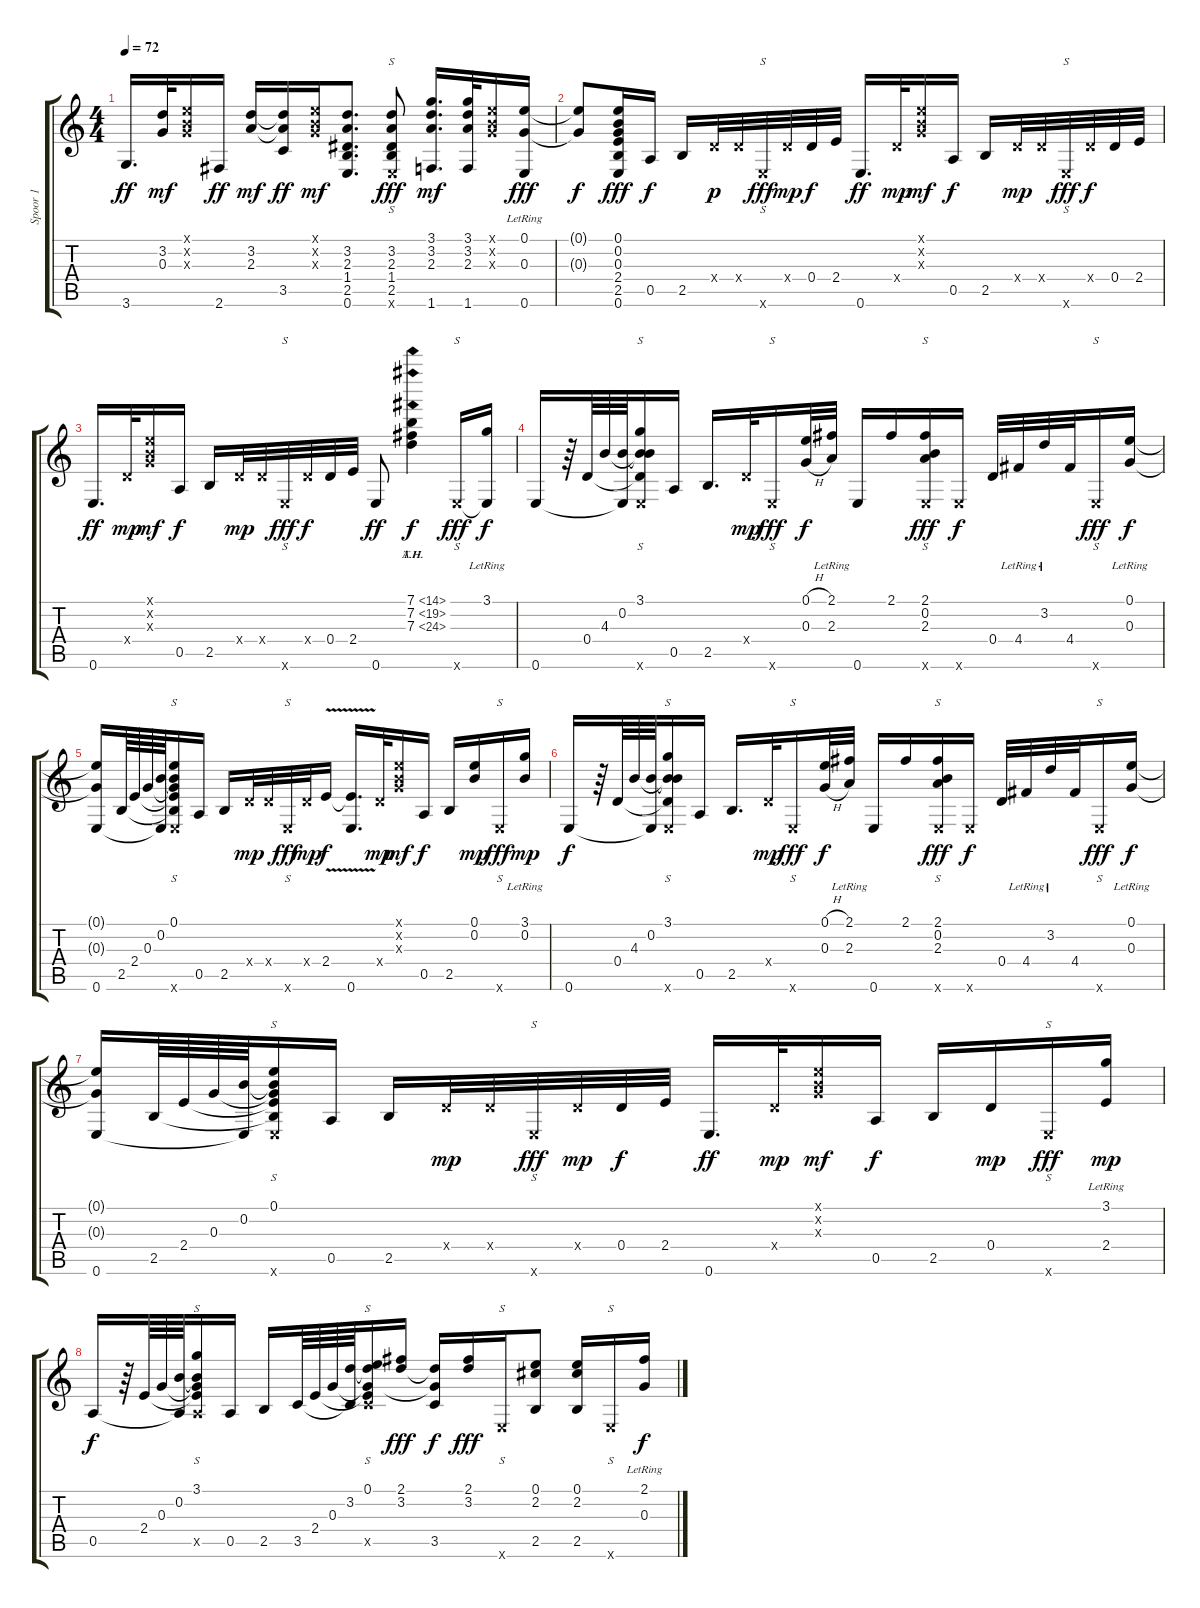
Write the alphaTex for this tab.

\track ("Spoor 1" "Spoor 1") {instrument acousticguitarsteel}
\staff {score tabs}
\tuning (E4 B3 G3 D3 A2 E2) {hide}
\ts (4 4)
\tempo 72
\clef g2
\ks c
3.6.16{d dy ff} (3.2 0.3).32{dy mf} (0.1{x} 0.2{x} 0.3{x}).16 2.6.16{dy ff} (3.2 2.3).16{dy mf} (3.2{t} 2.3{t} 3.5).16{dy ff} (0.1{x} 0.2{x} 0.3{x}).16{dy mf} (3.2 2.3 1.4 2.5 0.6).8{d} (3.2 2.3 1.4 2.5 0.6{x}).8{s dy fff} (3.1 3.2 2.3 1.6).16{d dy mf} (3.1 3.2 2.3 1.6).32 (0.1{x} 0.2{x} 0.3{x}).16 (0.1{lr} 0.3{lr} 0.6).16{dy fff} |
(0.1{t} 0.3{t}).8{dy f} (0.1 0.2 0.3 2.4 2.5 0.6).16{dy fff} 0.5.16{dy f} 2.5.16 0.4{x}.32{dy p} 0.4{x}.32 0.6{x}.32{s dy fff} 0.4{x}.32{dy mp} 0.4.32{dy f} 2.4.32 0.6.16{d dy ff} 0.4{x}.32{dy mp} (0.1{x} 0.2{x} 0.3{x}).16{dy mf} 0.5.16{dy f} 2.5.16 0.4{x}.32{dy mp} 0.4{x}.32 0.6{x}.32{s dy fff} 0.4{x}.32{dy f} 0.4.32 2.4.32 |
0.6.16{d dy ff} 0.4{x}.32{dy mp} (0.1{x} 0.2{x} 0.3{x}).16{dy mf} 0.5.16{dy f} 2.5.16 0.4{x}.32{dy mp} 0.4{x}.32 0.6{x}.32{s dy fff} 0.4{x}.32{dy f} 0.4.32 2.4.32 0.6.8{dy ff} (7.1{th 7} 7.2{ah 12} 7.3{ah 17}).4{dy f} 0.6{x}.16{s dy fff} (3.1{lr} 0.6{t}).16{dy f} |
0.6.16 r.64 0.4.64 4.3.64 (0.2 0.6{t}).64 (3.1 0.2{t} 4.3{t} 0.4{t} 0.6{x}).16{s} 0.5.16 2.5.16{d} 0.4{x}.32{dy mp} 0.6{x}.16{s dy fff} (0.1{h} 0.3{h}).32{dy f} (2.1{lr} 2.3{lr}).32 0.6.16 2.1.16 (2.1 0.2 2.3 0.6{x}).16{s dy fff} 0.6{x}.16{dy f} 0.4.32 4.4{lr}.32 3.2{lr}.32 4.4.32 0.6{x}.16{s dy fff} (0.1{lr} 0.3{lr}).16{dy f} |
(0.1{t} 0.3{t} 0.6).16 2.5.64 2.4.64 0.3.64 (0.2 0.6{t}).64 (0.1 0.2{t} 0.3{t} 2.4{t} 2.5{t} 0.6{x}).16{s} 0.5.16 2.5.16 0.4{x}.32{dy mp} 0.4{x}.32 0.6{x}.32{s dy fff} 0.4{x}.32{dy mp} 2.4{v}.16{dy f} (2.4{t} 0.6).16{d} 0.4{x}.32{dy mp} (0.1{x} 0.2{x} 0.3{x}).16{dy mf} 0.5.16{dy f} 2.5.16 (0.1 0.2).16{dy mp} 0.6{x}.16{s dy fff} (3.1{lr} 0.2{lr}).16{dy mp} |
0.6.16{dy f} r.64 0.4.64 4.3.64 (0.2 0.6{t}).64 (3.1 0.2{t} 4.3{t} 0.4{t} 0.6{x}).16{s} 0.5.16 2.5.16{d} 0.4{x}.32{dy mp} 0.6{x}.16{s dy fff} (0.1{h} 0.3{h}).32{dy f} (2.1{lr} 2.3{lr}).32 0.6.16 2.1.16 (2.1 0.2 2.3 0.6{x}).16{s dy fff} 0.6{x}.16{dy f} 0.4.32 4.4{lr}.32 3.2{lr}.32 4.4.32 0.6{x}.16{s dy fff} (0.1{lr} 0.3{lr}).16{dy f} |
(0.1{t} 0.3{t} 0.6).16 2.5.64 2.4.64 0.3.64 (0.2 0.6{t}).64 (0.1 0.2{t} 0.3{t} 2.4{t} 2.5{t} 0.6{x}).16{s} 0.5.16 2.5.16 0.4{x}.32{dy mp} 0.4{x}.32 0.6{x}.32{s dy fff} 0.4{x}.32{dy mp} 0.4.32{dy f} 2.4.32 0.6.16{d dy ff} 0.4{x}.32{dy mp} (0.1{x} 0.2{x} 0.3{x}).16{dy mf} 0.5.16{dy f} 2.5.16 0.4.16{dy mp} 0.6{x}.16{s dy fff} (3.1{lr} 2.4).16{dy mp} |
0.5.16{dy f} r.64 2.4.64 0.3.64 (0.2 0.5{t}).64 (3.1 0.2{t} 0.3{t} 2.4{t} 0.5{x}).16{s} 0.5.16 2.5.16 3.5.64 2.4.64 0.3.64 (3.2 3.5{t}).64 (0.1 3.2{t} 0.3{t} 2.4{t} 3.5{x}).16{s} (2.1 3.2).16{dy fff} (3.2{t} 0.3{t} 3.5).16{dy f} (2.1 3.2).16{dy fff} 0.6{x}.16{s} (0.1 2.2 2.5).8 (0.1 2.2 2.5).16 0.6{x}.16{s} (2.1{lr} 0.3{lr}).16{dy f}
